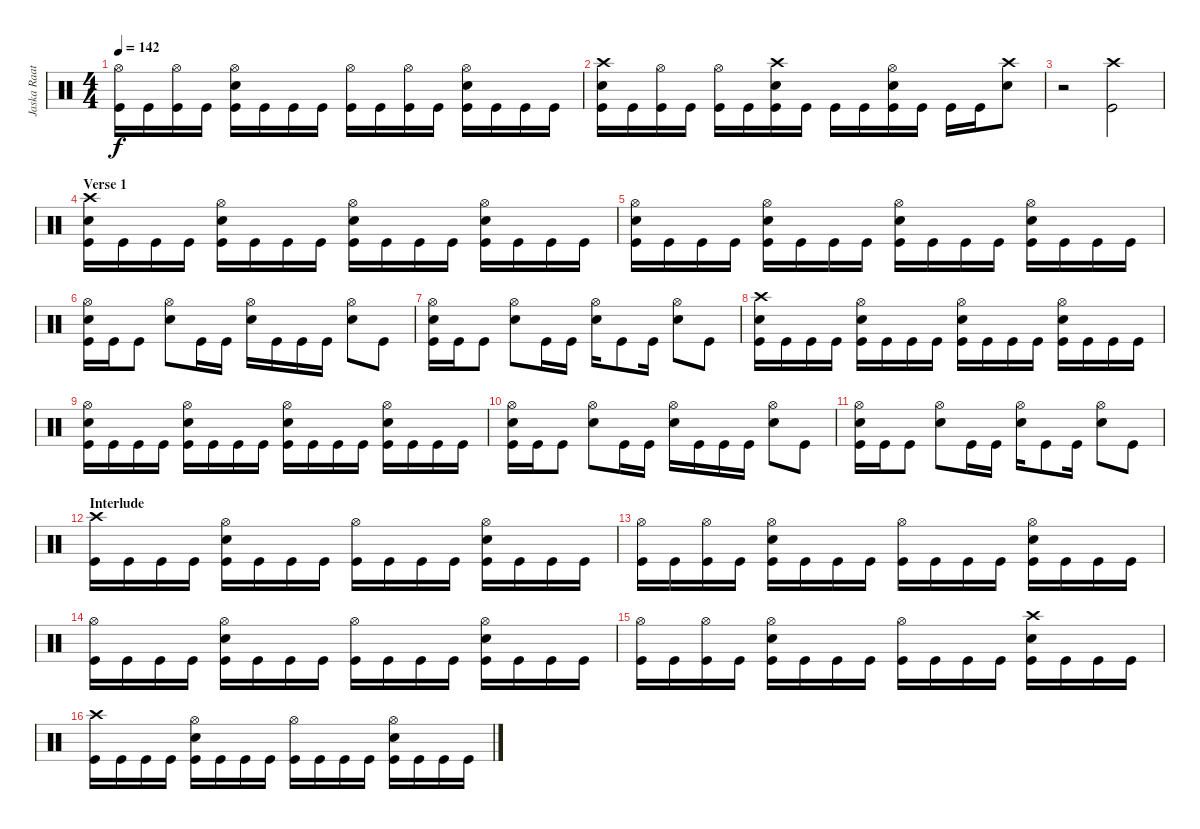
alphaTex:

\track ("Jaska Raatikainen" "Jaska Raat") {instrument percussion}
\staff {score}
\articulation defaults
\ts (4 4)
\tempo 142
\clef neutral
\ks c
("Hi-Hat (open)" "Kick (hit)").16{dy f} "Kick (hit)".16 ("Hi-Hat (open)" "Kick (hit)").16 "Kick (hit)".16 ("Hi-Hat (open)" "Snare (hit) 2" "Kick (hit)").16 "Kick (hit)".16 "Kick (hit)".16 "Kick (hit)".16 ("Hi-Hat (open)" "Kick (hit)").16 "Kick (hit)".16 ("Hi-Hat (open)" "Kick (hit)").16 "Kick (hit)".16 ("Hi-Hat (open)" "Snare (hit) 2" "Kick (hit)").16 "Kick (hit)".16 "Kick (hit)".16 "Kick (hit)".16 |
("Crash high (hit)" "Snare (hit) 2" "Kick (hit)").16 "Kick (hit)".16 ("Hi-Hat (open)" "Kick (hit)").16 "Kick (hit)".16 ("Hi-Hat (open)" "Kick (hit)").16 "Kick (hit)".16 ("Crash high (hit)" "Snare (hit) 2" "Kick (hit)").16 "Kick (hit)".16 "Kick (hit)".16 "Kick (hit)".16 ("Hi-Hat (open)" "Snare (hit) 2" "Kick (hit)").16 "Kick (hit)".16 "Kick (hit)".16 "Kick (hit)".16 ("Crash high (hit)" "Snare (hit) 2").8 |
r.2 ("Crash high (hit)" "Kick (hit)").2 |
\section ("" "Verse 1")
("Crash high (hit)" "Snare (hit) 2" "Kick (hit)").16 "Kick (hit)".16 "Kick (hit)".16 "Kick (hit)".16 ("Hi-Hat (open)" "Snare (hit) 2" "Kick (hit)").16 "Kick (hit)".16 "Kick (hit)".16 "Kick (hit)".16 ("Hi-Hat (open)" "Snare (hit) 2" "Kick (hit)").16 "Kick (hit)".16 "Kick (hit)".16 "Kick (hit)".16 ("Hi-Hat (open)" "Snare (hit) 2" "Kick (hit)").16 "Kick (hit)".16 "Kick (hit)".16 "Kick (hit)".16 |
("Hi-Hat (open)" "Snare (hit) 2" "Kick (hit)").16 "Kick (hit)".16 "Kick (hit)".16 "Kick (hit)".16 ("Hi-Hat (open)" "Snare (hit) 2" "Kick (hit)").16 "Kick (hit)".16 "Kick (hit)".16 "Kick (hit)".16 ("Hi-Hat (open)" "Snare (hit) 2" "Kick (hit)").16 "Kick (hit)".16 "Kick (hit)".16 "Kick (hit)".16 ("Hi-Hat (open)" "Snare (hit) 2" "Kick (hit)").16 "Kick (hit)".16 "Kick (hit)".16 "Kick (hit)".16 |
("Hi-Hat (open)" "Snare (hit) 2" "Kick (hit)").16 "Kick (hit)".16 "Kick (hit)".8 ("Hi-Hat (open)" "Snare (hit) 2").8 "Kick (hit)".16 "Kick (hit)".16 ("Hi-Hat (open)" "Snare (hit) 2").16 "Kick (hit)".16 "Kick (hit)".16 "Kick (hit)".16 ("Hi-Hat (open)" "Snare (hit) 2").8 "Kick (hit)".8 |
("Hi-Hat (open)" "Snare (hit) 2" "Kick (hit)").16 "Kick (hit)".16 "Kick (hit)".8 ("Hi-Hat (open)" "Snare (hit) 2").8 "Kick (hit)".16 "Kick (hit)".16 ("Hi-Hat (open)" "Snare (hit) 2").16 "Kick (hit)".8 "Kick (hit)".16 ("Hi-Hat (open)" "Snare (hit) 2").8 "Kick (hit)".8 |
("Crash high (hit)" "Snare (hit) 2" "Kick (hit)").16 "Kick (hit)".16 "Kick (hit)".16 "Kick (hit)".16 ("Hi-Hat (open)" "Snare (hit) 2" "Kick (hit)").16 "Kick (hit)".16 "Kick (hit)".16 "Kick (hit)".16 ("Hi-Hat (open)" "Snare (hit) 2" "Kick (hit)").16 "Kick (hit)".16 "Kick (hit)".16 "Kick (hit)".16 ("Hi-Hat (open)" "Snare (hit) 2" "Kick (hit)").16 "Kick (hit)".16 "Kick (hit)".16 "Kick (hit)".16 |
("Hi-Hat (open)" "Snare (hit) 2" "Kick (hit)").16 "Kick (hit)".16 "Kick (hit)".16 "Kick (hit)".16 ("Hi-Hat (open)" "Snare (hit) 2" "Kick (hit)").16 "Kick (hit)".16 "Kick (hit)".16 "Kick (hit)".16 ("Hi-Hat (open)" "Snare (hit) 2" "Kick (hit)").16 "Kick (hit)".16 "Kick (hit)".16 "Kick (hit)".16 ("Hi-Hat (open)" "Snare (hit) 2" "Kick (hit)").16 "Kick (hit)".16 "Kick (hit)".16 "Kick (hit)".16 |
("Hi-Hat (open)" "Snare (hit) 2" "Kick (hit)").16 "Kick (hit)".16 "Kick (hit)".8 ("Hi-Hat (open)" "Snare (hit) 2").8 "Kick (hit)".16 "Kick (hit)".16 ("Hi-Hat (open)" "Snare (hit) 2").16 "Kick (hit)".16 "Kick (hit)".16 "Kick (hit)".16 ("Hi-Hat (open)" "Snare (hit) 2").8 "Kick (hit)".8 |
("Hi-Hat (open)" "Snare (hit) 2" "Kick (hit)").16 "Kick (hit)".16 "Kick (hit)".8 ("Hi-Hat (open)" "Snare (hit) 2").8 "Kick (hit)".16 "Kick (hit)".16 ("Hi-Hat (open)" "Snare (hit) 2").16 "Kick (hit)".8 "Kick (hit)".16 ("Hi-Hat (open)" "Snare (hit) 2").8 "Kick (hit)".8 |
\section ("" "Interlude")
("Crash high (hit)" "Kick (hit)").16 "Kick (hit)".16 "Kick (hit)".16 "Kick (hit)".16 ("Hi-Hat (open)" "Snare (hit) 2" "Kick (hit)").16 "Kick (hit)".16 "Kick (hit)".16 "Kick (hit)".16 ("Hi-Hat (open)" "Kick (hit)").16 "Kick (hit)".16 "Kick (hit)".16 "Kick (hit)".16 ("Hi-Hat (open)" "Snare (hit) 2" "Kick (hit)").16 "Kick (hit)".16 "Kick (hit)".16 "Kick (hit)".16 |
("Hi-Hat (open)" "Kick (hit)").16 "Kick (hit)".16 ("Hi-Hat (open)" "Kick (hit)").16 "Kick (hit)".16 ("Hi-Hat (open)" "Snare (hit) 2" "Kick (hit)").16 "Kick (hit)".16 "Kick (hit)".16 "Kick (hit)".16 ("Hi-Hat (open)" "Kick (hit)").16 "Kick (hit)".16 "Kick (hit)".16 "Kick (hit)".16 ("Hi-Hat (open)" "Snare (hit) 2" "Kick (hit)").16 "Kick (hit)".16 "Kick (hit)".16 "Kick (hit)".16 |
("Hi-Hat (open)" "Kick (hit)").16 "Kick (hit)".16 "Kick (hit)".16 "Kick (hit)".16 ("Hi-Hat (open)" "Snare (hit) 2" "Kick (hit)").16 "Kick (hit)".16 "Kick (hit)".16 "Kick (hit)".16 ("Hi-Hat (open)" "Kick (hit)").16 "Kick (hit)".16 "Kick (hit)".16 "Kick (hit)".16 ("Hi-Hat (open)" "Snare (hit) 2" "Kick (hit)").16 "Kick (hit)".16 "Kick (hit)".16 "Kick (hit)".16 |
("Hi-Hat (open)" "Kick (hit)").16 "Kick (hit)".16 ("Hi-Hat (open)" "Kick (hit)").16 "Kick (hit)".16 ("Hi-Hat (open)" "Snare (hit) 2" "Kick (hit)").16 "Kick (hit)".16 "Kick (hit)".16 "Kick (hit)".16 ("Hi-Hat (open)" "Kick (hit)").16 "Kick (hit)".16 "Kick (hit)".16 "Kick (hit)".16 ("Crash high (hit)" "Snare (hit) 2" "Kick (hit)").16 "Kick (hit)".16 "Kick (hit)".16 "Kick (hit)".16 |
("Crash high (hit)" "Kick (hit)").16 "Kick (hit)".16 "Kick (hit)".16 "Kick (hit)".16 ("Hi-Hat (open)" "Snare (hit) 2" "Kick (hit)").16 "Kick (hit)".16 "Kick (hit)".16 "Kick (hit)".16 ("Hi-Hat (open)" "Kick (hit)").16 "Kick (hit)".16 "Kick (hit)".16 "Kick (hit)".16 ("Hi-Hat (open)" "Snare (hit) 2" "Kick (hit)").16 "Kick (hit)".16 "Kick (hit)".16 "Kick (hit)".16
